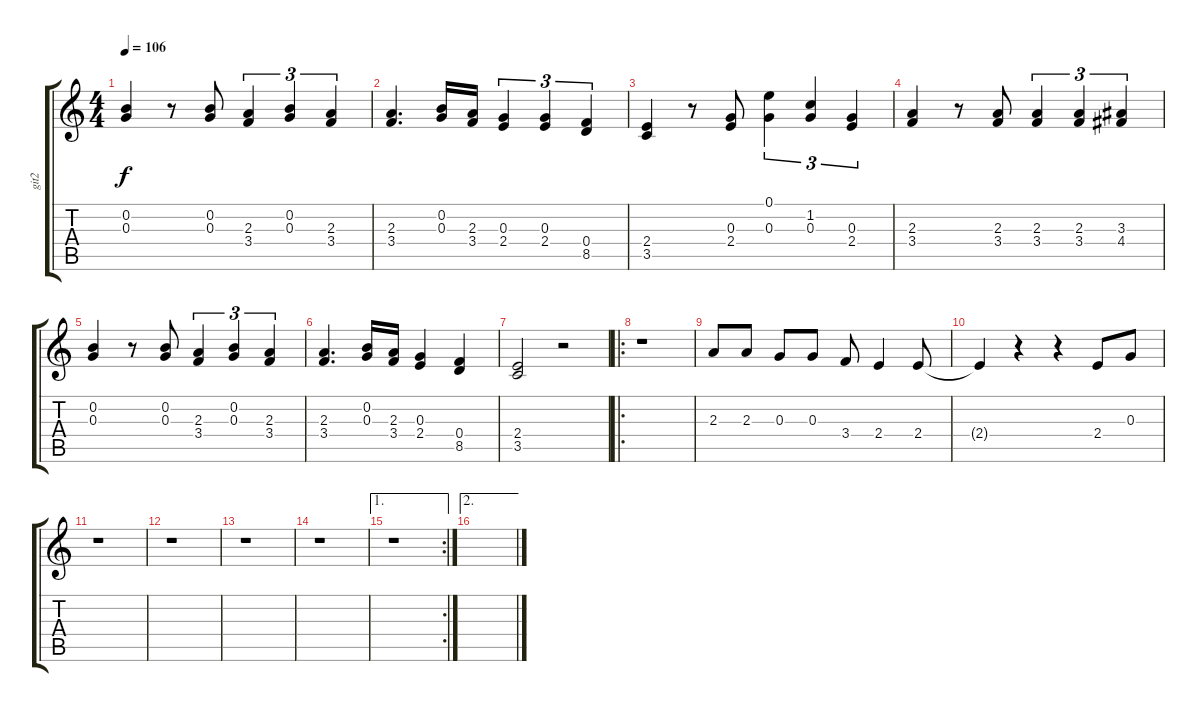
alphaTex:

\track ("git2" "git2") {instrument acousticguitarsteel}
\staff {score tabs}
\tuning (E4 B3 G3 D3 A2 E2) {hide}
\ts (4 4)
\tempo 106
\clef g2
\ks c
(0.2 0.3).4{dy f} r.8 (0.2 0.3).8 (2.3 3.4).4{tu (3 2)} (0.2 0.3).4{tu (3 2)} (2.3 3.4).4{tu (3 2)} |
(2.3 3.4).4{d} (0.2 0.3).16 (2.3 3.4).16 (0.3 2.4).4{tu (3 2)} (0.3 2.4).4{tu (3 2)} (0.4 8.5).4{tu (3 2)} |
(2.4 3.5).4 r.8 (0.3 2.4).8 (0.1 0.3).4{tu (3 2)} (1.2 0.3).4{tu (3 2)} (0.3 2.4).4{tu (3 2)} |
(2.3 3.4).4 r.8 (2.3 3.4).8 (2.3 3.4).4{tu (3 2)} (2.3 3.4).4{tu (3 2)} (3.3 4.4).4{tu (3 2)} |
(0.2 0.3).4 r.8 (0.2 0.3).8 (2.3 3.4).4{tu (3 2)} (0.2 0.3).4{tu (3 2)} (2.3 3.4).4{tu (3 2)} |
(2.3 3.4).4{d} (0.2 0.3).16 (2.3 3.4).16 (0.3 2.4).4 (0.4 8.5).4 |
(2.4 3.5).2 r.2 |
\ro
r.1 |
2.3.8 2.3.8 0.3.8 0.3.8 3.4.8 2.4.4 2.4.8 |
2.4{t}.4 r.4 r.4 2.4.8 0.3.8 |
r.1 |
r.1 |
r.1 |
r.1 |
\ae 1
\rc 2
r.1 |
\ae 2
